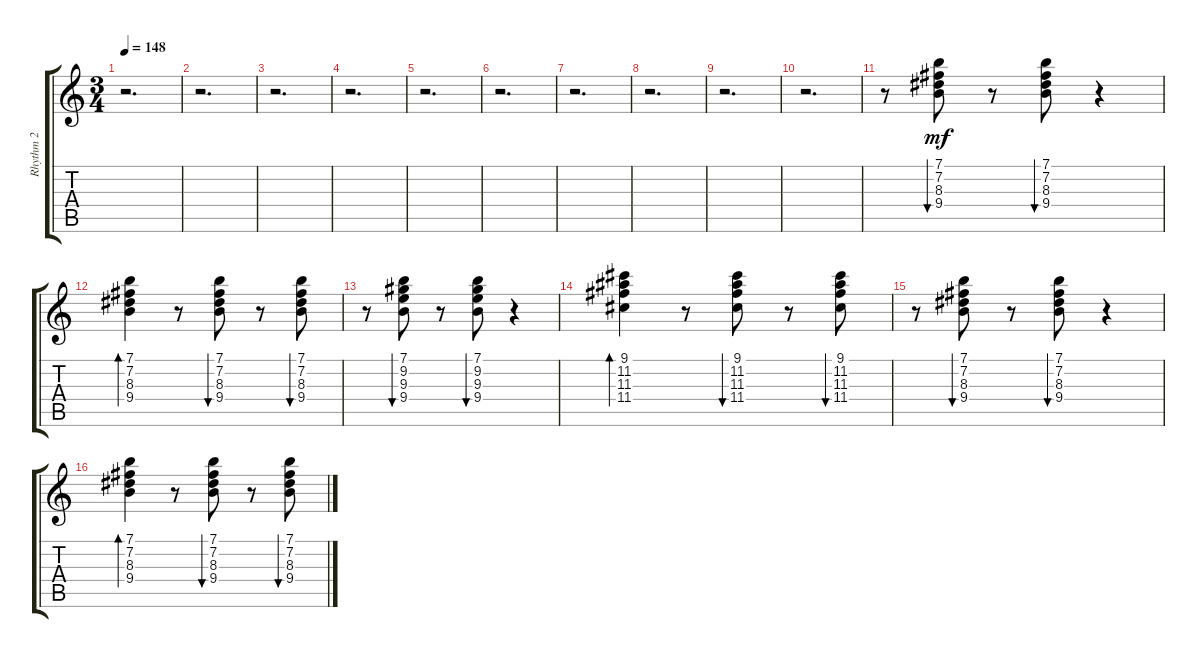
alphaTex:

\track ("Rhythm 2" "Rhythm 2") {instrument electricguitarclean}
\staff {score tabs}
\tuning (E4 B3 G3 D3 A2 E2) {hide}
\ts (3 4)
\tempo 148
\clef g2
\ks c
r.2{d dy f} |
r.2{d} |
r.2{d} |
r.2{d} |
r.2{d} |
r.2{d} |
r.2{d} |
r.2{d} |
r.2{d} |
r.2{d} |
r.8 (7.1 7.2 8.3 9.4).8{bu 60 dy mf} r.8 (7.1 7.2 8.3 9.4).8{bu 60} r.4 |
(7.1 7.2 8.3 9.4).4{bd 60} r.8 (7.1 7.2 8.3 9.4).8{bu 60} r.8 (7.1 7.2 8.3 9.4).8{bu 60} |
r.8 (7.1 9.2 9.3 9.4).8{bu 60} r.8 (7.1 9.2 9.3 9.4).8{bu 60} r.4 |
(9.1 11.2 11.3 11.4).4{bd 60} r.8 (9.1 11.2 11.3 11.4).8{bu 60} r.8 (9.1 11.2 11.3 11.4).8{bu 60} |
r.8 (7.1 7.2 8.3 9.4).8{bu 60} r.8 (7.1 7.2 8.3 9.4).8{bu 60} r.4 |
(7.1 7.2 8.3 9.4).4{bd 60} r.8 (7.1 7.2 8.3 9.4).8{bu 60} r.8 (7.1 7.2 8.3 9.4).8{bu 60}
